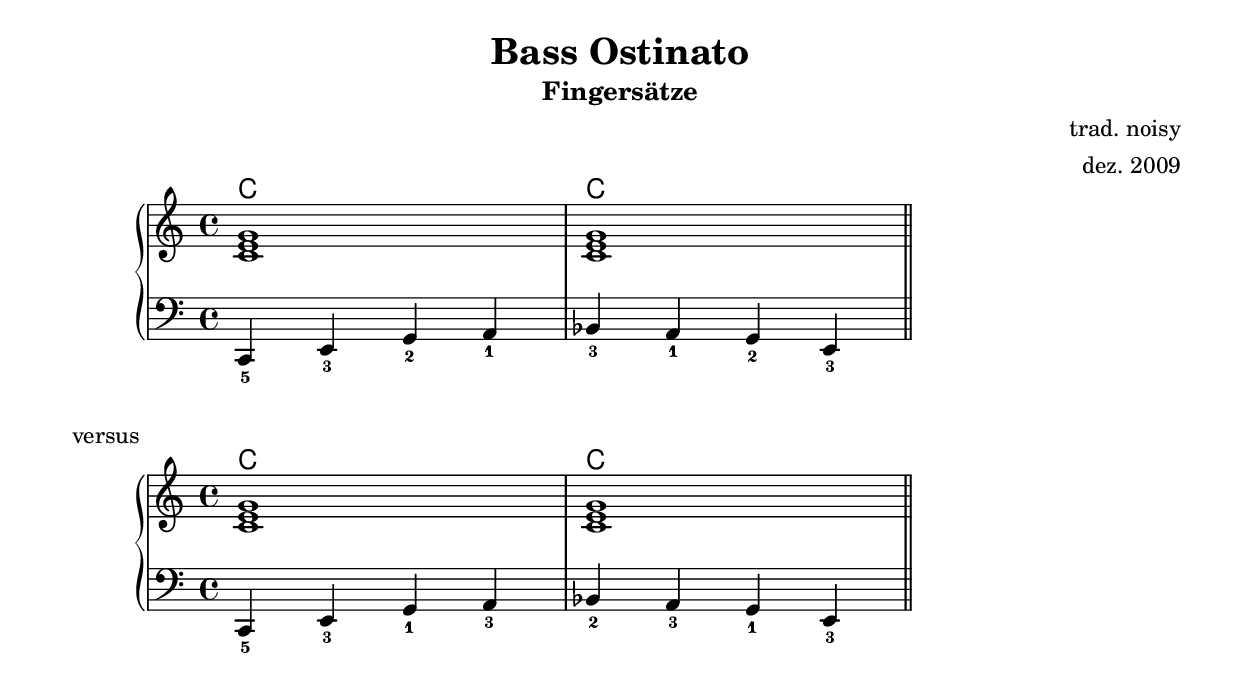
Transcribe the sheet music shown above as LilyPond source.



\version "2.12.2" % necessary for upgrading to future LilyPond versions.

\include "deutsch.ly"

	\header{
	  title = "Bass Ostinato"
	  subtitle = "Fingersätze"
	  meter = ""
 	  poet = ""
 	  composer = "trad. noisy" 
	% tagline = "hallo matt"
	  arranger = "dez. 2009" 
	}
	
	
guitarChords = \chordmode { c1 | c }

upper = \relative c' { 
		\clef treble 
		\key c \major 
		\time 4/4

		
		<c e g>1  | <c e g>1 |\bar "||" \break
}



lowerA = \relative c, { 
		\clef bass 
		\key c \major 
		\time 4/4 

		c4_5 e_3 g_2 a_1 | b_3 a_1 g_2 e_3 \break
	}
	
\score {
<<	\new ChordNames = "Chords" \guitarChords
	\new PianoStaff << 
	\new Staff = "upper" \upper
	\new Staff = "lower" \lowerA
	>>
>>
\layout {
	\context { \Score \override SpacingSpanner #'base-shortest-duration = #(ly:make-moment 1 80)  }
	}
}

%   ****************************************************************************************************************************** 

\markup { { \line {" "} \line {"versus"} \line {" "}
	}
}

%   ****************************************************************************************************************************** 


lowerB = \relative c, { 
		\clef bass 
		\key c \major 
		\time 4/4 

		c4_5 e_3 g_1 a_3 | b_2 a_3 g_1 e_3
	}


\new Score \with { \override SpacingSpanner #'base-shortest-duration = #(ly:make-moment 1 80)  }
<<	\new ChordNames = "Chords" \guitarChords
	\new PianoStaff << 
	\new Staff = "upper" \upper
	\new Staff = "lower" \lowerB
	>>
>>



